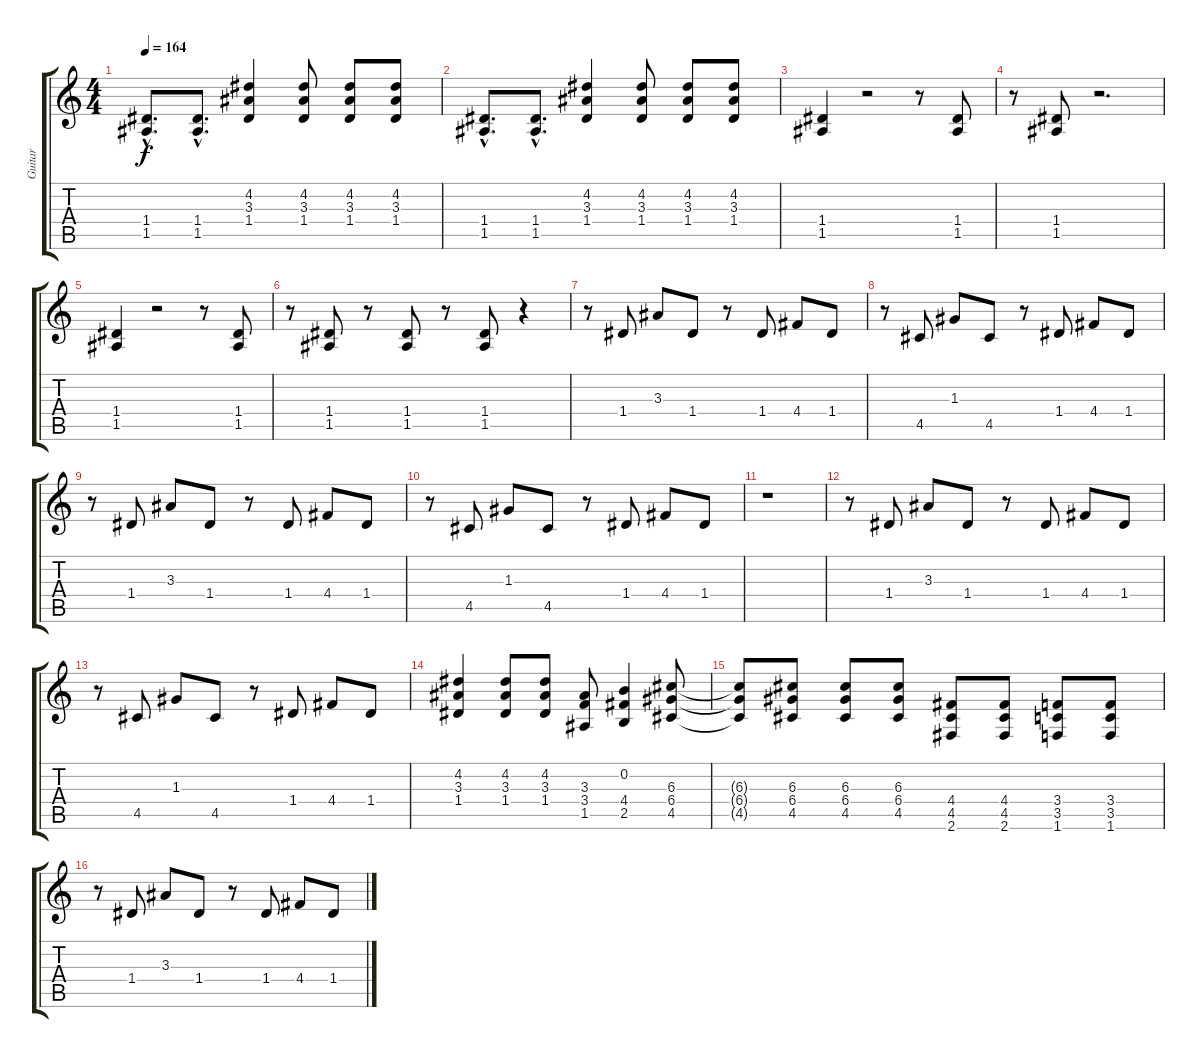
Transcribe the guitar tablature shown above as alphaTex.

\track ("Guitar" "Guitar") {instrument overdrivenguitar}
\staff {score tabs}
\tuning (E4 B3 G3 D3 A2 E2) {hide}
\ts (4 4)
\tempo 164
\clef g2
\ks c
(1.4{hac} 1.5{hac}).8{d dy f} (1.4{hac} 1.5{hac}).8{d} (4.2 3.3 1.4).4 (4.2 3.3 1.4).8 (4.2 3.3 1.4).8 (4.2 3.3 1.4).8 |
(1.4{hac} 1.5{hac}).8{d} (1.4{hac} 1.5{hac}).8{d} (4.2 3.3 1.4).4 (4.2 3.3 1.4).8 (4.2 3.3 1.4).8 (4.2 3.3 1.4).8 |
(1.4 1.5).4 r.2 r.8 (1.4 1.5).8 |
r.8 (1.4 1.5).8 r.2{d} |
(1.4 1.5).4 r.2 r.8 (1.4 1.5).8 |
r.8 (1.4 1.5).8 r.8 (1.4 1.5).8 r.8 (1.4 1.5).8 r.4 |
r.8 1.4.8 3.3.8 1.4.8 r.8 1.4.8 4.4.8 1.4.8 |
r.8 4.5.8 1.3.8 4.5.8 r.8 1.4.8 4.4.8 1.4.8 |
r.8 1.4.8 3.3.8 1.4.8 r.8 1.4.8 4.4.8 1.4.8 |
r.8 4.5.8 1.3.8 4.5.8 r.8 1.4.8 4.4.8 1.4.8 |
r.1 |
r.8 1.4.8 3.3.8 1.4.8 r.8 1.4.8 4.4.8 1.4.8 |
r.8 4.5.8 1.3.8 4.5.8 r.8 1.4.8 4.4.8 1.4.8 |
(4.2 3.3 1.4).4 (4.2 3.3 1.4).8 (4.2 3.3 1.4).8 (3.3 3.4 1.5).8 (0.2 4.4 2.5).4 (6.3 6.4 4.5).8 |
(6.3{t} 6.4{t} 4.5{t}).8 (6.3 6.4 4.5).8 (6.3 6.4 4.5).8 (6.3 6.4 4.5).8 (4.4 4.5 2.6).8 (4.4 4.5 2.6).8 (3.4 3.5 1.6).8 (3.4 3.5 1.6).8 |
r.8 1.4.8 3.3.8 1.4.8 r.8 1.4.8 4.4.8 1.4.8
